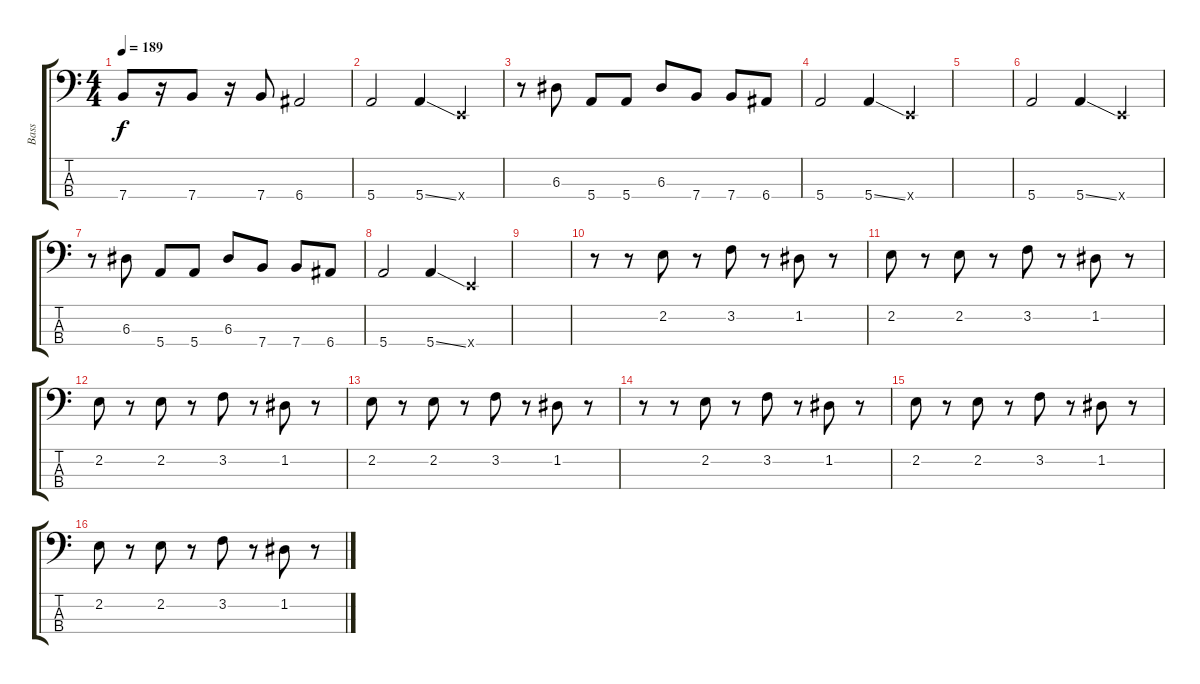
\track ("Bass" "Bass") {instrument electricbassfinger}
\staff {score tabs}
\tuning (G2 D2 A1 E1) {hide}
\ts (4 4)
\tempo 189
\clef f4
\ks c
7.4.8{dy f} r.16 7.4.8 r.16 7.4.8 6.4.2 |
5.4.2 5.4{ss}.4 0.4{x}.4 |
r.8 6.3.8 5.4.8 5.4.8 6.3.8 7.4.8 7.4.8 6.4.8 |
5.4.2 5.4{ss}.4 0.4{x}.4 |
|
5.4.2 5.4{ss}.4 0.4{x}.4 |
r.8 6.3.8 5.4.8 5.4.8 6.3.8 7.4.8 7.4.8 6.4.8 |
5.4.2 5.4{ss}.4 0.4{x}.4 |
|
r.8 r.8 2.2.8 r.8 3.2.8 r.8 1.2.8 r.8 |
2.2.8 r.8 2.2.8 r.8 3.2.8 r.8 1.2.8 r.8 |
2.2.8 r.8 2.2.8 r.8 3.2.8 r.8 1.2.8 r.8 |
2.2.8 r.8 2.2.8 r.8 3.2.8 r.8 1.2.8 r.8 |
r.8 r.8 2.2.8 r.8 3.2.8 r.8 1.2.8 r.8 |
2.2.8 r.8 2.2.8 r.8 3.2.8 r.8 1.2.8 r.8 |
2.2.8 r.8 2.2.8 r.8 3.2.8 r.8 1.2.8 r.8
